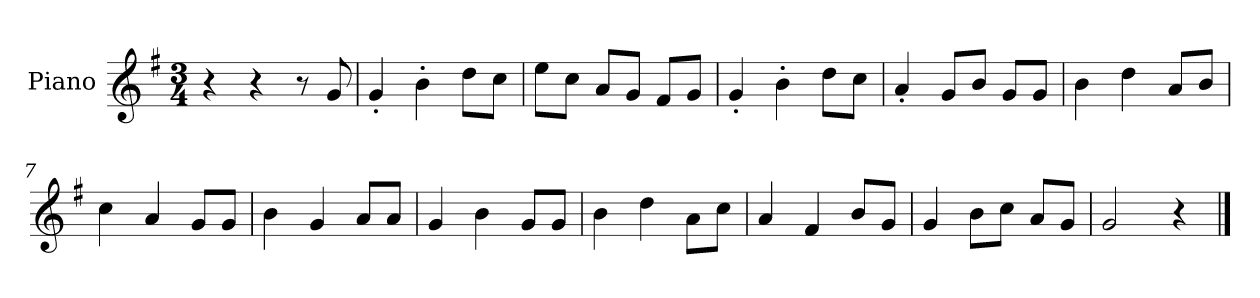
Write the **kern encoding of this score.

**kern
*part1
*staff1
*I"Piano
*I'P-no
*clefG2
*k[f#]
*M3/4
*MM178
=1
4r
4r
8r
8g/
=2
4g'/
4b'\
8dd\L
8cc\J
=3
8ee\L
8cc\J
8a/L
8g/J
8f#/L
8g/J
=4
4g'/
4b'\
8dd\L
8cc\J
=5
4a'/
8g/L
8b/J
8g/L
8g/J
=6
4b\
4dd\
8a/L
8b/J
=7
4cc\
4a/
8g/L
8g/J
=8
4b\
4g/
8a/L
8a/J
!!LO:LB:g=z
=9
4g/
4b\
8g/L
8g/J
=10
4b\
4dd\
8a\L
8cc\J
=11
4a/
4f#/
8b/L
8g/J
=12
4g/
8b\L
8cc\J
8a/L
8g/J
=13
2g/
4r
==
*-
